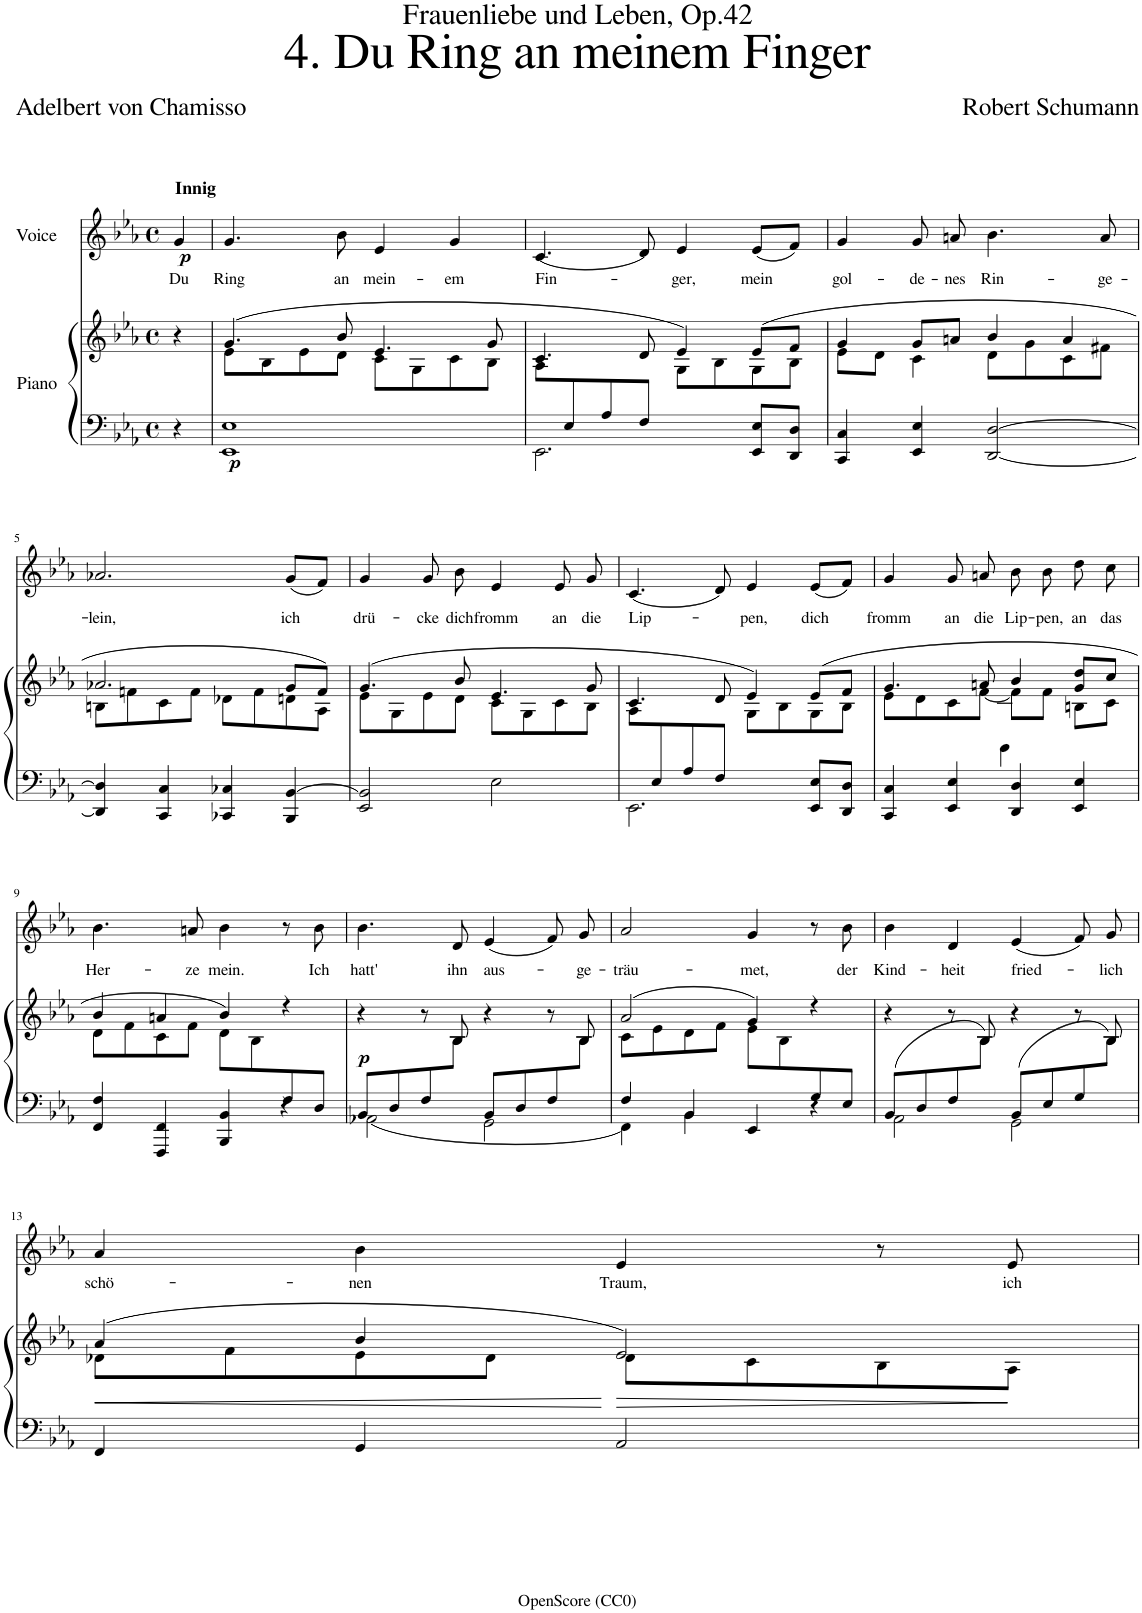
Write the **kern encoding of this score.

**kern	**kern	**dynam	**kern	**text	**dynam
*part2	*part2	*part2	*part1	*part1	*part1
*staff3	*staff2	*staff2/3	*staff1	*staff1	*staff1
*I"Piano	*	*	*I"Voice	*	*
*I'Pno	*	*	*	*	*
*clefF4	*clefG2	*	*clefG2	*	*
*k[b-e-a-]	*k[b-e-a-]	*	*k[b-e-a-]	*	*
*M4/4	*M4/4	*	*M4/4	*	*
*met(c)	*met(c)	*	*met(c)	*	*
=1	=1	=1	=1	=1	=1
!	!	!	!LO:TX:a:B:t=Innig	!	!
!	!	!	!	!LO:LY:b	!LO:DY:b
4r	4r	.	4g/	Du	p
=2	=2	=2	=2	=2	=2
*	*^	*	*	*	*
!	!	!	!LO:DY:b=2	!	!LO:LY:b	!
1EE- 1E-	(4.g/	8e-\L	p	4.g/	Ring	.
.	.	8B-\	.	.	.	.
.	.	8e-\	.	.	.	.
!	!	!	!	!	!LO:LY:b	!
.	8b-/	8d\J	.	8b-\	an	.
!	!	!	!	!	!LO:LY:b	!
.	4.e-/	8c\L	.	4e-/	mein-	.
.	.	8G\	.	.	.	.
!	!	!	!	!	!LO:LY:b	!
.	.	8c\	.	4g/	-em	.
.	8g/	8B-\J	.	.	.	.
=3	=3	=3	=3	=3	=3	=3
*^	*	*	*	*	*	*
!	!	!	!	!	!	!LO:LY:b	!
8ryy	2.EE-\	4.c/	8A-\L	.	(4.c/	Fin-	.
8E-/	.	.	4.ryy	.	.	.	.
8A-/	.	.	.	.	.	.	.
8F/J	.	8d/	.	.	8d/)	.	.
!	!	!	!	!	!	!LO:LY:b	!
2ryy	.	4e-/)	8G\L	.	4e-/	-ger,	.
.	.	.	8B-\	.	.	.	.
!	!	!	!	!	!	!LO:LY:b	!
.	8EE-/ 8E-/L	(8e-/L	8G\	.	(8e-/L	mein	.
.	8DD/ 8D/J	8f/J	8B-\J	.	8f/J)	.	.
=4	=4	=4	=4	=4	=4	=4	=4
!	!	!	!	!	!	!LO:LY:b	!
*v	*v	*	*	*	*	*	*
4CC/ 4C/	4g/	8e-\L	.	4g/	gol-	.
.	.	8d\J	.	.	.	.
!	!	!	!	!	!LO:LY:b	!
4EE-/ 4E-/	8g/L	4c\	.	8g/	-de-	.
!	!	!	!	!	!LO:LY:b	!
.	8an/J	.	.	8an/	-nes	.
!	!	!	!	!	!LO:LY:b	!
[2DD/ [2D/	4b-/	8d\L	.	4.b-\	Rin-	.
.	.	8g\	.	.	.	.
.	4a/	8c\	.	.	.	.
!	!	!	!	!	!LO:LY:b	!
.	.	8f#X\J	.	8a/	-ge-	.
!!LO:LB:g=z
=5	=5	=5	=5	=5	=5	=5
!	!	!	!	!	!LO:LY:b	!
4DD/] 4D/]	2.a-X/	8Bn\L	.	2.a-X/	-lein,	.
.	.	8fn\	.	.	.	.
4CC/ 4C/	.	8c\	.	.	.	.
.	.	8f\J	.	.	.	.
4CC-X/ 4C-X/	.	8d-X\L	.	.	.	.
.	.	8f\	.	.	.	.
!	!	!	!	!	!LO:LY:b	!
4BBB-/ [4BB-/	8g/L	8dn\	.	(8g/L	ich	.
.	8f/J)	8A-\J	.	8f/J)	.	.
=6	=6	=6	=6	=6	=6	=6
!	!	!	!	!	!LO:LY:b	!
2EE-/ 2BB-/]	(4.g/	8e-\L	.	4g/	drü-	.
.	.	8G\	.	.	.	.
!	!	!	!	!	!LO:LY:b	!
.	.	8e-\	.	8g/	-cke	.
!	!	!	!	!	!LO:LY:b	!
.	8b-/	8d\J	.	8b-\	dich	.
!	!	!	!	!	!LO:LY:b	!
2E-\	4.e-/	8c\L	.	4e-/	fromm	.
.	.	8G\	.	.	.	.
!	!	!	!	!	!LO:LY:b	!
.	.	8c\	.	8e-/	an	.
!	!	!	!	!	!LO:LY:b	!
.	8g/	8B-\J	.	8g/	die	.
=7	=7	=7	=7	=7	=7	=7
*^	*	*	*	*	*	*
!	!	!	!	!	!	!LO:LY:b	!
8ryy	2.EE-\	4.c/	8A-\L	.	(4.c/	Lip-	.
8E-/	.	.	4.ryy	.	.	.	.
8A-/	.	.	.	.	.	.	.
8F/J	.	8d/	.	.	8d/)	.	.
!	!	!	!	!	!	!LO:LY:b	!
2ryy	.	4e-/)	8G\L	.	4e-/	-pen,	.
.	.	.	8B-\	.	.	.	.
!	!	!	!	!	!	!LO:LY:b	!
.	8EE-/ 8E-/L	(8e-/L	8G\	.	(8e-/L	dich	.
.	8DD/ 8D/J	8f/J	8B-\J	.	8f/J)	.	.
=8	=8	=8	=8	=8	=8	=8	=8
*	*	*	*^	*	*	*	*
!	!	!	!	!	!	!	!LO:LY:b	!
*v	*v	*	*	*	*	*	*	*
4CC/ 4C/	4.g/	8e-\L	2ryy	.	4g/	fromm	.
.	.	8d\	.	.	.	.	.
!	!	!	!	!	!	!LO:LY:b	!
4EE-/ 4E-/	.	8c\	.	.	8g/	an	.
!	!	!	!	!	!	!LO:LY:b	!
.	8an/	[8f\J	.	.	8an/	die	.
!	!	!	!	!	!	!LO:LY:b	!
4DD/ 4D/	4b-/	8f\L]	4B-\	.	8b-\	Lip-	.
!	!	!	!	!	!	!LO:LY:b	!
.	.	8f\J	.	.	8b-\	-pen,	.
!	!	!	!	!	!	!LO:LY:b	!
4EE-/ 4E-/	8g/ 8dd/L	8Bn\L	4ryy	.	8dd\	an	.
!	!	!	!	!	!	!LO:LY:b	!
.	8cc/J	8c\J	.	.	8cc\	das	.
*	*	*v	*v	*	*	*	*
!!LO:LB:g=z
=9	=9	=9	=9	=9	=9	=9
*^	*	*	*	*	*	*
!	!	!	!	!	!	!LO:LY:b	!
2.ryy	4FF/ 4F/	4b-/	8d\L	.	4.b-\	Her-	.
.	.	.	8f\	.	.	.	.
.	4FFF/ 4FF/	4an/	8c\	.	.	.	.
!	!	!	!	!	!	!LO:LY:b	!
.	.	.	8f\J	.	8an/	-ze	.
!	!	!	!	!	!	!LO:LY:b	!
.	4BBB-/ 4BB-/	4b-/)	8d\L	.	4b-\	mein.	.
.	.	.	8B-\	.	.	.	.
8F/	4r	4r	4ryy	.	8r	.	.
!	!	!	!	!	!	!LO:LY:b	!
8D/J	.	.	.	.	8b-\	Ich	.
=10	=10	=10	=10	=10	=10	=10	=10
!	!	!	!	!LO:DY:b	!	!LO:LY:b	!
8BB-/L	2AA-X\	4r	4.ryy	p	4.b-\	hatt'	.
8D/	.	.	.	.	.	.	.
8F/	.	8r	.	.	.	.	.
!	!	!	!	!	!	!LO:LY:b	!
8ryy	.	8B-/	8B-\J	.	8d/	ihn	.
!	!	!	!	!	!	!LO:LY:b	!
8BB-/L	2GG\	4r	4.ryy	.	(4e-/	aus-	.
8D/	.	.	.	.	.	.	.
8F/	.	8r	.	.	8f/)	.	.
!	!	!	!	!	!	!LO:LY:b	!
8ryy	.	8B-/	8B-\J	.	8g/	-ge-	.
=11	=11	=11	=11	=11	=11	=11	=11
*	*^	*	*	*	*	*	*
!	!	!	!	!	!	!	!LO:LY:b	!
2.ryy	4F/	4FF\	(2a-/	8c\L	.	2a-/	-träu-	.
.	.	.	.	8e-\	.	.	.	.
.	4BB-/	4BB-\	.	8d\	.	.	.	.
.	.	.	.	8f\J	.	.	.	.
!	!	!	!	!	!	!	!LO:LY:b	!
.	4EE-/	2ryy	4g/)	8e-\L	.	4g/	-met,	.
.	.	.	.	8B-\	.	.	.	.
8G/	4r	.	4r	4ryy	.	8r	.	.
!	!	!	!	!	!	!	!LO:LY:b	!
8E-/J	.	.	.	.	.	8b-\	der	.
*	*v	*v	*	*	*	*	*	*
=12	=12	=12	=12	=12	=12	=12	=12
!	!	!	!	!	!	!LO:LY:b	!
(8BB-/L	2AA-\	4r	4.ryy	.	4b-\	Kind-	.
8D/	.	.	.	.	.	.	.
!	!	!	!	!	!	!LO:LY:b	!
8F/	.	8r	.	.	4d/	-heit	.
8ryy	.	8B-/	8B-\J)	.	.	.	.
!	!	!	!	!	!	!LO:LY:b	!
(8BB-/L	2GG\	4r	4.ryy	.	(4e-/	fried-	.
8E-/	.	.	.	.	.	.	.
8G/	.	8r	.	.	8f/)	.	.
!	!	!	!	!	!	!LO:LY:b	!
8ryy	.	8B-/	8B-\J)	.	8g/	-lich	.
*v	*v	*	*	*	*	*	*
!!LO:LB:g=z
=13	=13	=13	=13	=13	=13	=13
!	!	!	!LO:HP:b	!	!LO:LY:b	!
4FF/	(4a-/	8d-X\L	<	4a-/	schö-	.
.	.	8f\	.	.	.	.
!	!	!	!	!	!LO:LY:b	!
4GG/	4b-/	8e-\	.	4b-\	-nen	.
.	.	8d-\J	.	.	.	.
!	!	!	!LO:HP:n=1:b	!	!LO:LY:b	!
2AA-/	2e-/)	8d-\L	[ >	4e-/	Traum,	.
.	.	8c\	.	.	.	.
.	.	8B-\	.	8r	.	.
!	!	!	!	!	!LO:LY:b	!
.	.	8A-\J	]	8e-/	ich	.
*	*v	*v	*	*	*	*
=	=	=	=	=	=
*-	*-	*-	*-	*-	*-
